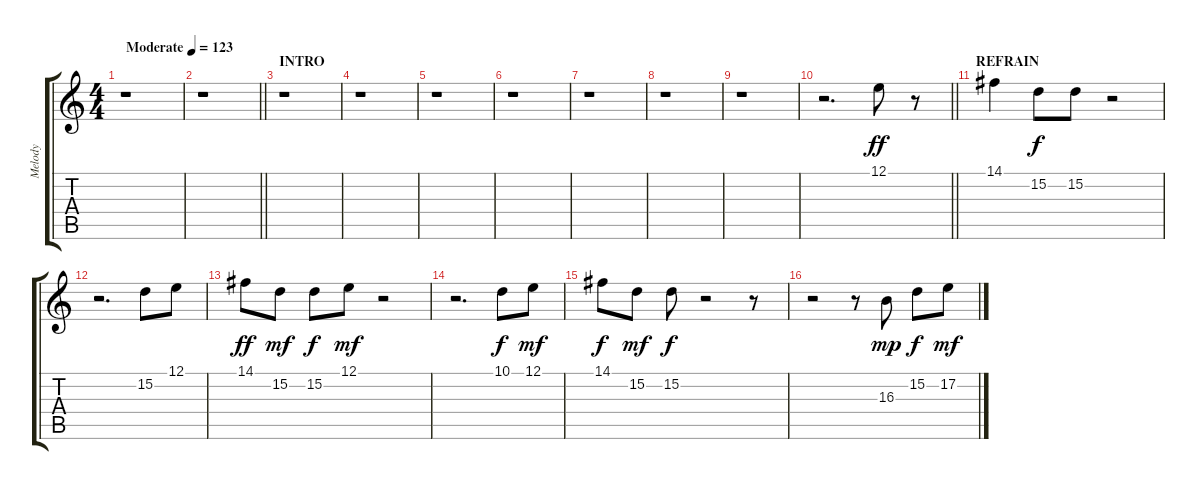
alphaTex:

\track ("Melody" "Melody") {instrument lead3calliope}
\staff {score tabs}
\tuning (E4 B3 G3 D3 A2 E2) {hide}
\ts (4 4)
\tempo (123 "Moderate")
\clef g2
\ks c
r.1{dy ff instrument lead3calliope} |
\barLineRight lightlight
r.1 |
\section ("" "INTRO")
r.1 |
r.1 |
r.1 |
r.1 |
r.1 |
r.1 |
r.1 |
\barLineRight lightlight
r.2{d} 12.1.8 r.8 |
\section ("" "REFRAIN")
14.1.4 15.2.8{dy f} 15.2.8 r.2 |
r.2{d} 15.2.8 12.1.8 |
14.1.8{dy ff} 15.2.8{dy mf} 15.2.8{dy f} 12.1.8{dy mf} r.2 |
r.2{d} 10.1.8{dy f} 12.1.8{dy mf} |
14.1.8{dy f} 15.2.8{dy mf} 15.2.8{dy f} r.2 r.8 |
r.2 r.8 16.3.8{dy mp} 15.2.8{dy f} 17.2.8{dy mf}
